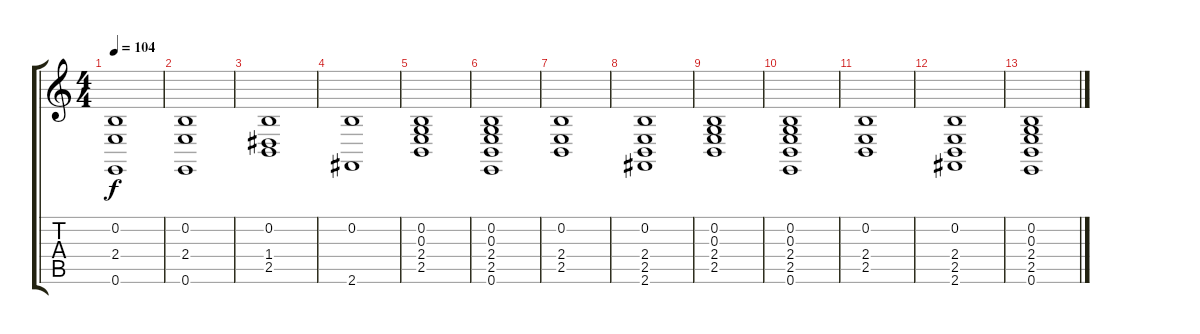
\track "" {instrument pad6metallic}
\staff {score tabs}
\tuning (E4 B3 G3 D3 A2 E2) {hide}
\ts (4 4)
\tempo 104
\clef g2
\ks c
(0.2 2.4 0.6).1{dy f} |
(0.2 2.4 0.6).1 |
(0.2 1.4 2.5).1 |
(0.2 2.6).1 |
(0.2 0.3 2.4 2.5).1 |
(0.2 0.3 2.4 2.5 0.6).1 |
(0.2 2.4 2.5).1 |
(0.2 2.4 2.5 2.6).1 |
(0.2 0.3 2.4 2.5).1 |
(0.2 0.3 2.4 2.5 0.6).1 |
(0.2 2.4 2.5).1 |
(0.2 2.4 2.5 2.6).1 |
(0.2 0.3 2.4 2.5 0.6).1
